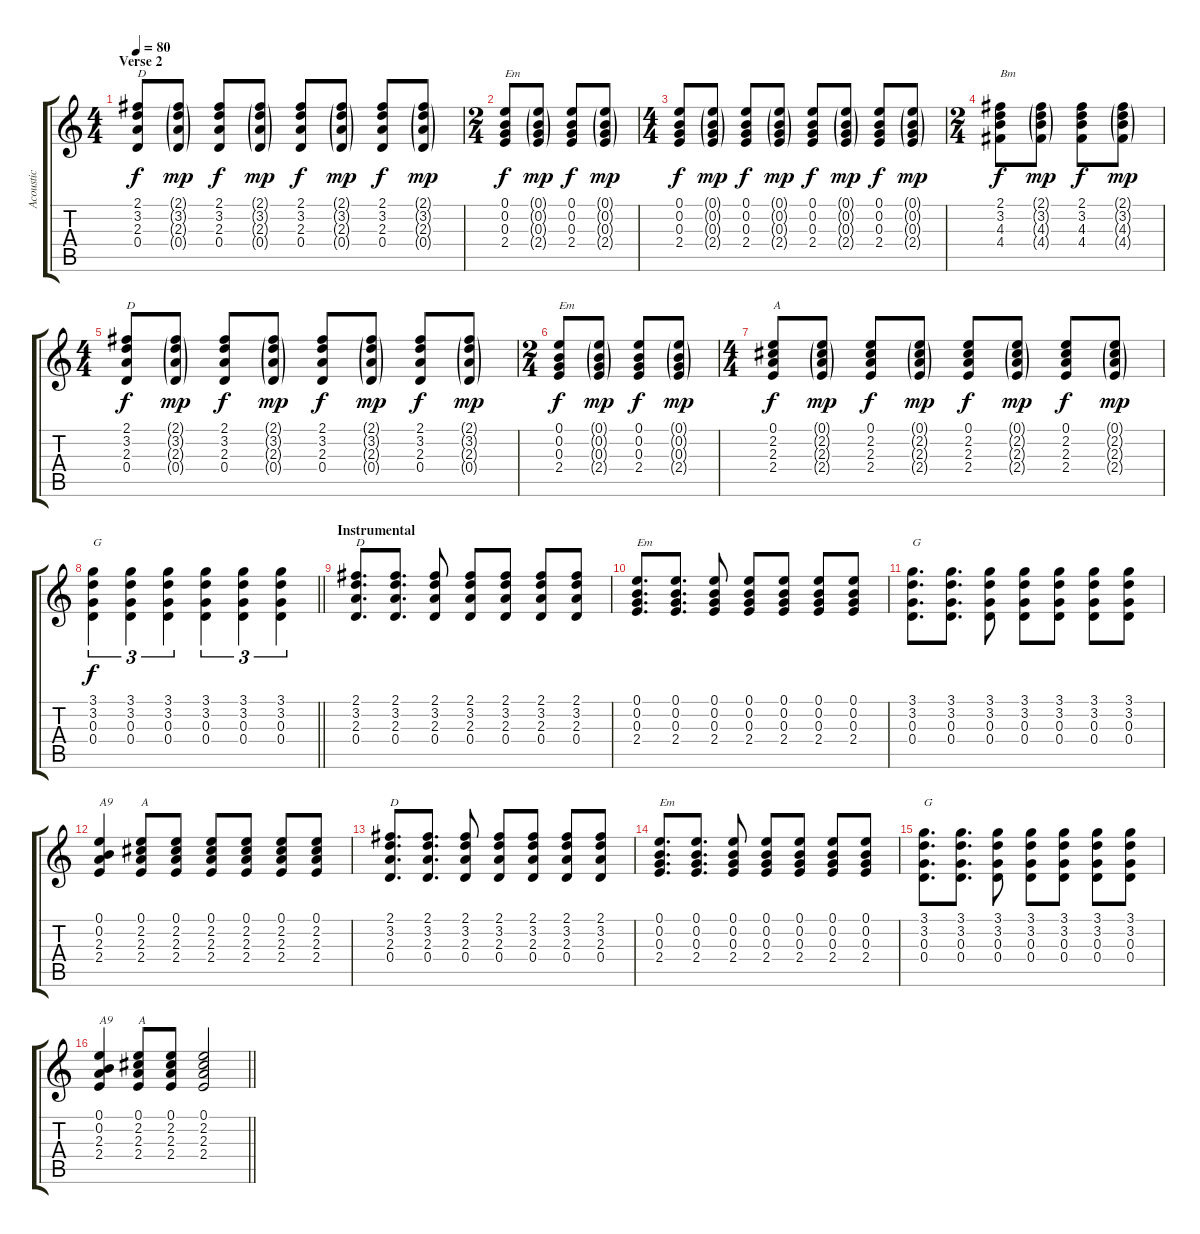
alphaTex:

\track ("Acoustic" "Acoustic") {instrument acousticguitarsteel}
\staff {score tabs}
\tuning (E4 B3 G3 D3 A2 E2) {hide}
\ts (4 4)
\section ("" "Verse 2")
\tempo 80
\clef g2
\ks c
(2.1 3.2 2.3 0.4).8{txt "D" dy f} (2.1{g} 3.2{g} 2.3{g} 0.4{g}).8{dy mp} (2.1 3.2 2.3 0.4).8{dy f} (2.1{g} 3.2{g} 2.3{g} 0.4{g}).8{dy mp} (2.1 3.2 2.3 0.4).8{dy f} (2.1{g} 3.2{g} 2.3{g} 0.4{g}).8{dy mp} (2.1 3.2 2.3 0.4).8{dy f} (2.1{g} 3.2{g} 2.3{g} 0.4{g}).8{dy mp} |
\ts (2 4)
(0.1 0.2 0.3 2.4).8{txt "Em" dy f} (0.1{g} 0.2{g} 0.3{g} 2.4{g}).8{dy mp} (0.1 0.2 0.3 2.4).8{dy f} (0.1{g} 0.2{g} 0.3{g} 2.4{g}).8{dy mp} |
\ts (4 4)
(0.1 0.2 0.3 2.4).8{dy f} (0.1{g} 0.2{g} 0.3{g} 2.4{g}).8{dy mp} (0.1 0.2 0.3 2.4).8{dy f} (0.1{g} 0.2{g} 0.3{g} 2.4{g}).8{dy mp} (0.1 0.2 0.3 2.4).8{dy f} (0.1{g} 0.2{g} 0.3{g} 2.4{g}).8{dy mp} (0.1 0.2 0.3 2.4).8{dy f} (0.1{g} 0.2{g} 0.3{g} 2.4{g}).8{dy mp} |
\ts (2 4)
(2.1 3.2 4.3 4.4).8{txt "Bm" dy f} (2.1{g} 3.2{g} 4.3{g} 4.4{g}).8{dy mp} (2.1 3.2 4.3 4.4).8{dy f} (2.1{g} 3.2{g} 4.3{g} 4.4{g}).8{dy mp} |
\ts (4 4)
(2.1 3.2 2.3 0.4).8{txt "D" dy f} (2.1{g} 3.2{g} 2.3{g} 0.4{g}).8{dy mp} (2.1 3.2 2.3 0.4).8{dy f} (2.1{g} 3.2{g} 2.3{g} 0.4{g}).8{dy mp} (2.1 3.2 2.3 0.4).8{dy f} (2.1{g} 3.2{g} 2.3{g} 0.4{g}).8{dy mp} (2.1 3.2 2.3 0.4).8{dy f} (2.1{g} 3.2{g} 2.3{g} 0.4{g}).8{dy mp} |
\ts (2 4)
(0.1 0.2 0.3 2.4).8{txt "Em" dy f} (0.1{g} 0.2{g} 0.3{g} 2.4{g}).8{dy mp} (0.1 0.2 0.3 2.4).8{dy f} (0.1{g} 0.2{g} 0.3{g} 2.4{g}).8{dy mp} |
\ts (4 4)
(0.1 2.2 2.3 2.4).8{txt "A" dy f} (0.1{g} 2.2{g} 2.3{g} 2.4{g}).8{dy mp} (0.1 2.2 2.3 2.4).8{dy f} (0.1{g} 2.2{g} 2.3{g} 2.4{g}).8{dy mp} (0.1 2.2 2.3 2.4).8{dy f} (0.1{g} 2.2{g} 2.3{g} 2.4{g}).8{dy mp} (0.1 2.2 2.3 2.4).8{dy f} (0.1{g} 2.2{g} 2.3{g} 2.4{g}).8{dy mp} |
\barLineRight lightlight
(3.1 3.2 0.3 0.4).4{tu (3 2) txt "G" dy f} (3.1 3.2 0.3 0.4).4{tu (3 2)} (3.1 3.2 0.3 0.4).4{tu (3 2)} (3.1 3.2 0.3 0.4).4{tu (3 2)} (3.1 3.2 0.3 0.4).4{tu (3 2)} (3.1 3.2 0.3 0.4).4{tu (3 2)} |
\section ("" "Instrumental")
(2.1 3.2 2.3 0.4).8{d txt "D"} (2.1 3.2 2.3 0.4).8{d} (2.1 3.2 2.3 0.4).8 (2.1 3.2 2.3 0.4).8 (2.1 3.2 2.3 0.4).8 (2.1 3.2 2.3 0.4).8 (2.1 3.2 2.3 0.4).8 |
(0.1 0.2 0.3 2.4).8{d txt "Em"} (0.1 0.2 0.3 2.4).8{d} (0.1 0.2 0.3 2.4).8 (0.1 0.2 0.3 2.4).8 (0.1 0.2 0.3 2.4).8 (0.1 0.2 0.3 2.4).8 (0.1 0.2 0.3 2.4).8 |
(3.1 3.2 0.3 0.4).8{d txt "G"} (3.1 3.2 0.3 0.4).8{d} (3.1 3.2 0.3 0.4).8 (3.1 3.2 0.3 0.4).8 (3.1 3.2 0.3 0.4).8 (3.1 3.2 0.3 0.4).8 (3.1 3.2 0.3 0.4).8 |
(0.1 0.2 2.3 2.4).4{txt "A9"} (0.1 2.2 2.3 2.4).8{txt "A"} (0.1 2.2 2.3 2.4).8 (0.1 2.2 2.3 2.4).8 (0.1 2.2 2.3 2.4).8 (0.1 2.2 2.3 2.4).8 (0.1 2.2 2.3 2.4).8 |
(2.1 3.2 2.3 0.4).8{d txt "D"} (2.1 3.2 2.3 0.4).8{d} (2.1 3.2 2.3 0.4).8 (2.1 3.2 2.3 0.4).8 (2.1 3.2 2.3 0.4).8 (2.1 3.2 2.3 0.4).8 (2.1 3.2 2.3 0.4).8 |
(0.1 0.2 0.3 2.4).8{d txt "Em"} (0.1 0.2 0.3 2.4).8{d} (0.1 0.2 0.3 2.4).8 (0.1 0.2 0.3 2.4).8 (0.1 0.2 0.3 2.4).8 (0.1 0.2 0.3 2.4).8 (0.1 0.2 0.3 2.4).8 |
(3.1 3.2 0.3 0.4).8{d txt "G"} (3.1 3.2 0.3 0.4).8{d} (3.1 3.2 0.3 0.4).8 (3.1 3.2 0.3 0.4).8 (3.1 3.2 0.3 0.4).8 (3.1 3.2 0.3 0.4).8 (3.1 3.2 0.3 0.4).8 |
\barLineRight lightlight
(0.1 0.2 2.3 2.4).4{txt "A9"} (0.1 2.2 2.3 2.4).8{txt "A"} (0.1 2.2 2.3 2.4).8 (0.1 2.2 2.3 2.4).2
